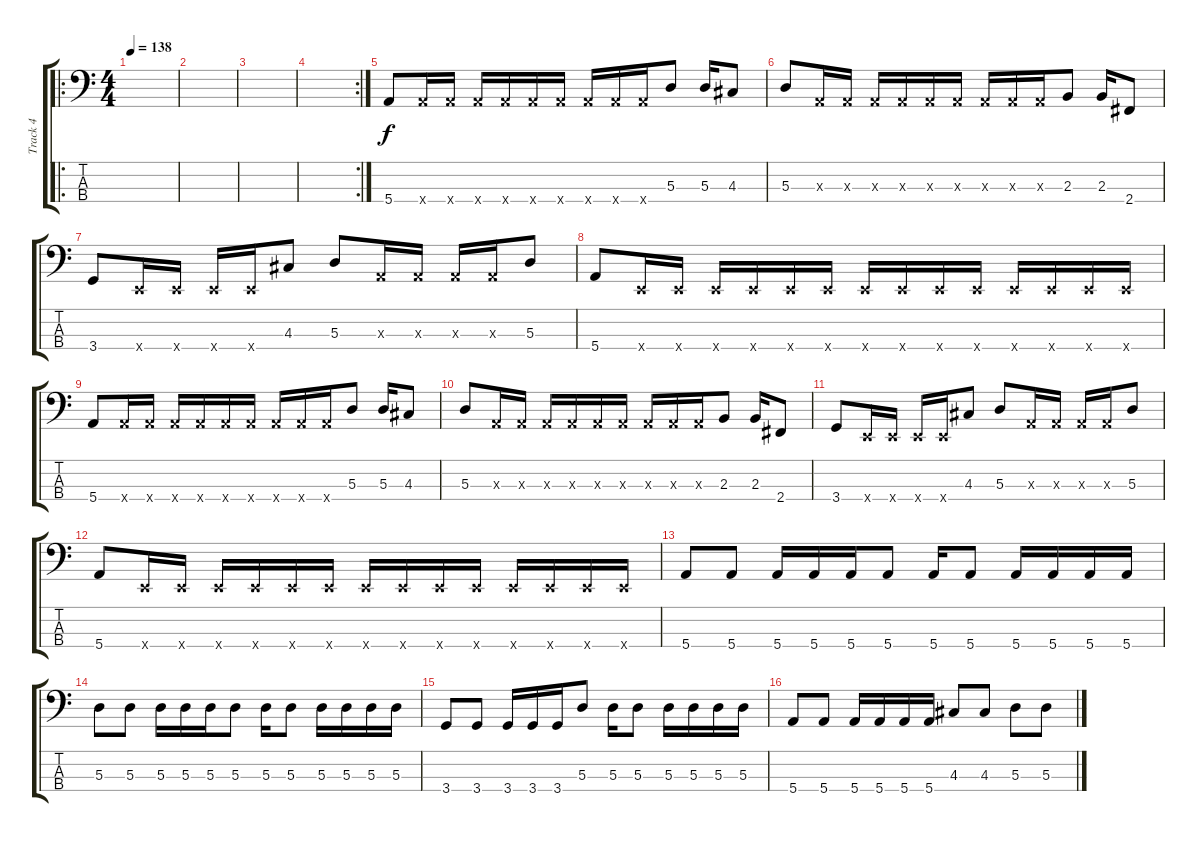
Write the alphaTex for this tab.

\track ("Track 4" "Track 4") {instrument electricbasspick}
\staff {score tabs}
\tuning (G2 D2 A1 E1) {hide}
\ro
\ts (4 4)
\tempo 138
\clef f4
\ks c
|
|
|
\rc 2
|
5.4.8 5.4{x}.16 5.4{x}.16 5.4{x}.16 5.4{x}.16 5.4{x}.16 5.4{x}.16 5.4{x}.16 5.4{x}.16 5.4{x}.16 5.3.8 5.3.16 4.3.8 |
5.3.8 0.3{x}.16 0.3{x}.16 0.3{x}.16 0.3{x}.16 0.3{x}.16 0.3{x}.16 0.3{x}.16 0.3{x}.16 0.3{x}.16 2.3.8 2.3.16 2.4.8 |
3.4.8 0.4{x}.16 0.4{x}.16 0.4{x}.16 0.4{x}.16 4.3.8 5.3.8 0.3{x}.16 0.3{x}.16 0.3{x}.16 0.3{x}.16 5.3.8 |
5.4.8 0.4{x}.16 0.4{x}.16 0.4{x}.16 0.4{x}.16 0.4{x}.16 0.4{x}.16 0.4{x}.16 0.4{x}.16 0.4{x}.16 0.4{x}.16 0.4{x}.16 0.4{x}.16 0.4{x}.16 0.4{x}.16 |
5.4.8 5.4{x}.16 5.4{x}.16 5.4{x}.16 5.4{x}.16 5.4{x}.16 5.4{x}.16 5.4{x}.16 5.4{x}.16 5.4{x}.16 5.3.8 5.3.16 4.3.8 |
5.3.8 0.3{x}.16 0.3{x}.16 0.3{x}.16 0.3{x}.16 0.3{x}.16 0.3{x}.16 0.3{x}.16 0.3{x}.16 0.3{x}.16 2.3.8 2.3.16 2.4.8 |
3.4.8 0.4{x}.16 0.4{x}.16 0.4{x}.16 0.4{x}.16 4.3.8 5.3.8 0.3{x}.16 0.3{x}.16 0.3{x}.16 0.3{x}.16 5.3.8 |
5.4.8 0.4{x}.16 0.4{x}.16 0.4{x}.16 0.4{x}.16 0.4{x}.16 0.4{x}.16 0.4{x}.16 0.4{x}.16 0.4{x}.16 0.4{x}.16 0.4{x}.16 0.4{x}.16 0.4{x}.16 0.4{x}.16 |
5.4.8 5.4.8 5.4.16 5.4.16 5.4.16 5.4.8 5.4.16 5.4.8 5.4.16 5.4.16 5.4.16 5.4.16 |
5.3.8 5.3.8 5.3.16 5.3.16 5.3.16 5.3.8 5.3.16 5.3.8 5.3.16 5.3.16 5.3.16 5.3.16 |
3.4.8 3.4.8 3.4.16 3.4.16 3.4.16 5.3.8 5.3.16 5.3.8 5.3.16 5.3.16 5.3.16 5.3.16 |
5.4.8 5.4.8 5.4.16 5.4.16 5.4.16 5.4.16 4.3.8 4.3.8 5.3.8 5.3.8
